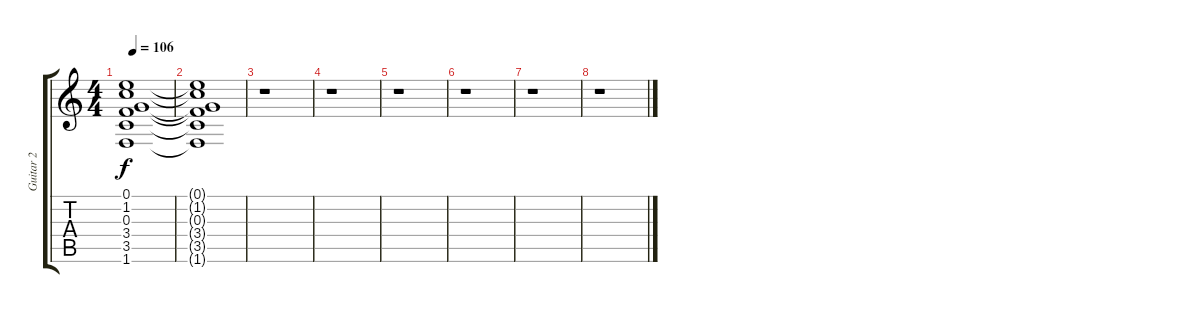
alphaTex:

\track ("Guitar 2" "Guitar 2") {instrument acousticguitarsteel}
\staff {score tabs}
\tuning (E4 B3 G3 D3 A2 E2) {hide}
\ts (4 4)
\tempo 106
\clef g2
\ks c
(0.1{t} 1.2{t} 0.3{t} 3.4{t} 3.5{t} 1.6{t}).1{dy f} |
(0.1{t} 1.2{t} 0.3{t} 3.4{t} 3.5{t} 1.6{t}).1 |
r.1 |
r.1 |
r.1 |
r.1 |
r.1 |
r.1
